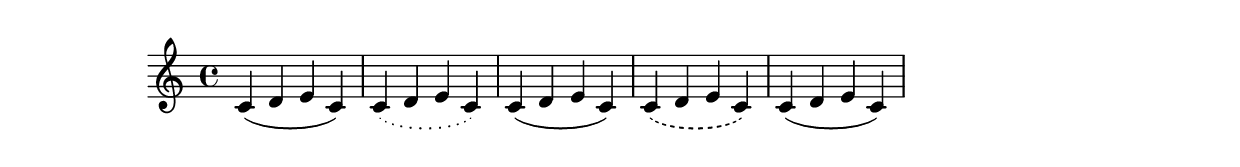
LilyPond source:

%% DO NOT EDIT this file manually; it is automatically
%% generated from LSR http://lsr.dsi.unimi.it
%% Make any changes in LSR itself, or in Documentation/snippets/new/ ,
%% and then run scripts/auxiliar/makelsr.py
%%
%% This file is in the public domain.
\version "2.14.2"

\header {
  lsrtags = "editorial-annotations, really-simple, connecting-notes, expressive-marks"

%% Translation of GIT committish: b482c3e5b56c3841a88d957e0ca12964bd3e64fa
  texidoces = "
Se puede cambiar el aspecto de las ligaduras de expresión de
continuas a punteadas o intermitentes.

"
  doctitlees = "Modificar el aspecto continuo de una ligadura de expresión a punteado o intermitente"

  texidoc = "
The appearance of slurs may be changed from solid to dotted or dashed.

"
  doctitle = "Changing the appearance of a slur from solid to dotted or dashed"
} % begin verbatim


\relative c' {
  c4( d e c)
  \slurDotted
  c4( d e c)
  \slurSolid
  c4( d e c)
  \slurDashed
  c4( d e c)
  \slurSolid
  c4( d e c)
}


